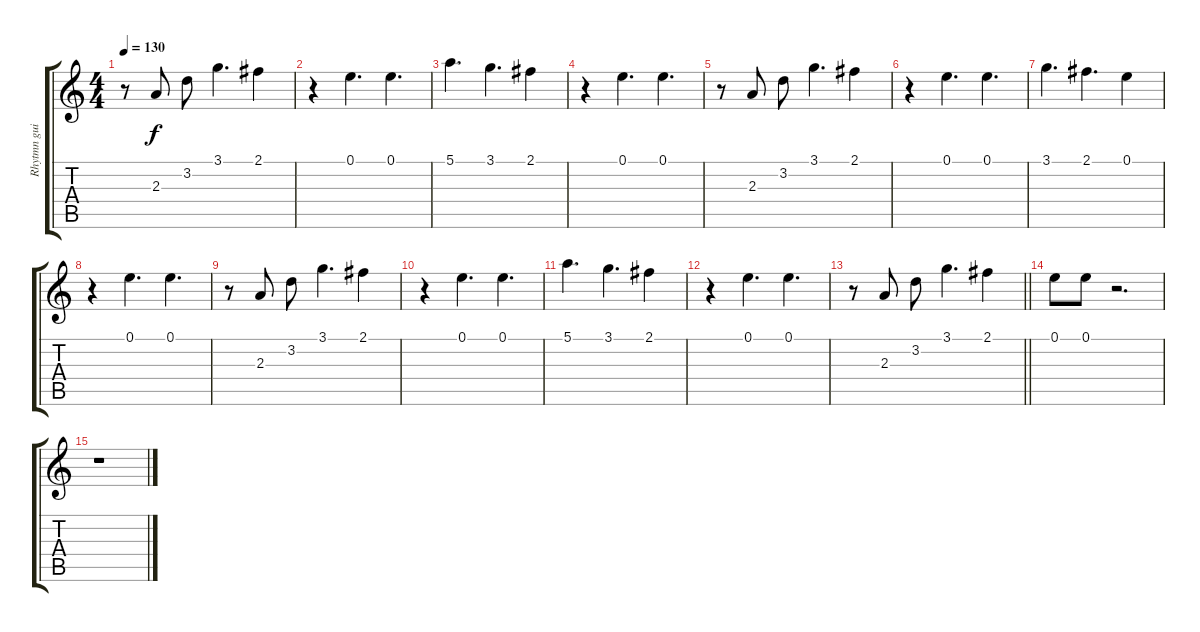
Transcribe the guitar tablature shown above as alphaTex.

\track ("Rhytmn guitar" "Rhytmn gui") {instrument electricguitarclean}
\staff {score tabs}
\tuning (E4 B3 G3 D3 A2 E2) {hide}
\ts (4 4)
\tempo 130
\clef g2
\ks c
r.8{dy f} 2.3.8 3.2.8 3.1.4{d} 2.1.4 |
r.4 0.1.4{d} 0.1.4{d} |
5.1.4{d} 3.1.4{d} 2.1.4 |
r.4 0.1.4{d} 0.1.4{d} |
r.8 2.3.8 3.2.8 3.1.4{d} 2.1.4 |
r.4 0.1.4{d} 0.1.4{d} |
3.1.4{d} 2.1.4{d} 0.1.4 |
r.4 0.1.4{d} 0.1.4{d} |
r.8 2.3.8 3.2.8 3.1.4{d} 2.1.4 |
r.4 0.1.4{d} 0.1.4{d} |
5.1.4{d} 3.1.4{d} 2.1.4 |
r.4 0.1.4{d} 0.1.4{d} |
\barLineRight lightlight
r.8 2.3.8 3.2.8 3.1.4{d} 2.1.4 |
0.1.8 0.1.8 r.2{d} |
r.1
